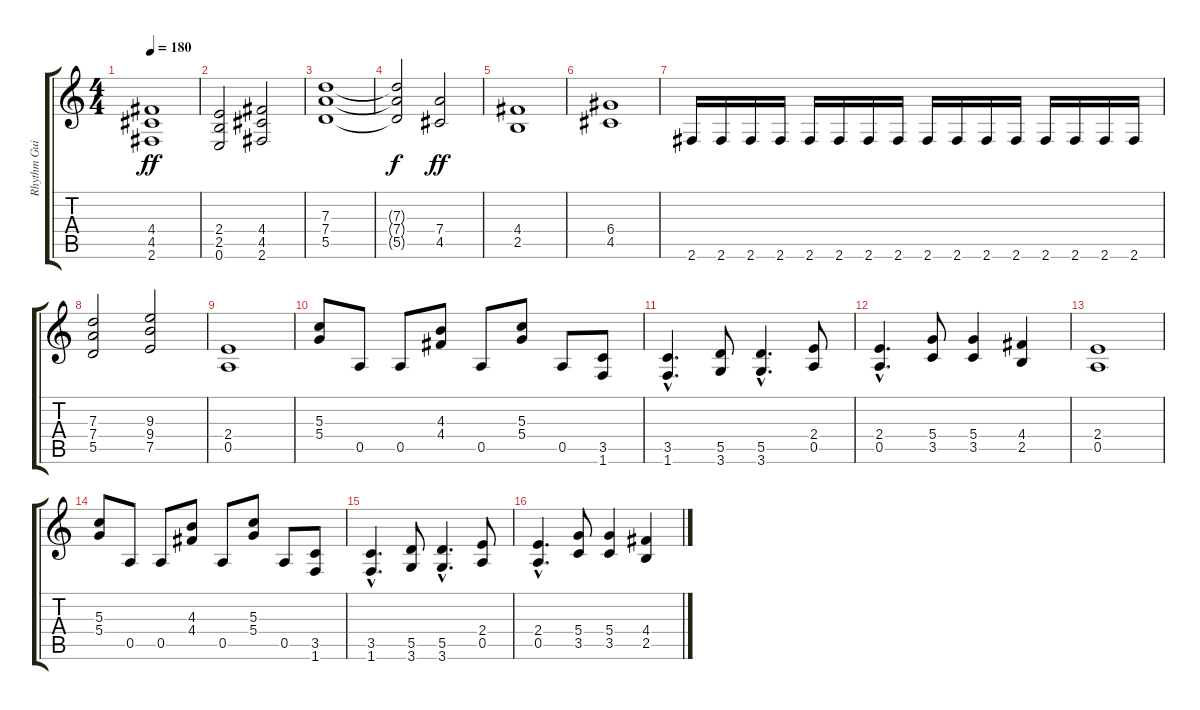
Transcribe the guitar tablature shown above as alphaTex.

\track ("Rhythm Guitar" "Rhythm Gui") {instrument distortionguitar}
\staff {score tabs}
\tuning (E4 B3 G3 D3 A2 E2) {hide}
\ts (4 4)
\tempo 180
\clef g2
\ks c
(4.4 4.5 2.6).1{dy ff} |
(2.4 2.5 0.6).2 (4.4 4.5 2.6).2 |
(7.3 7.4 5.5).1 |
(7.3{t} 7.4{t} 5.5{t}).2{dy f} (7.4 4.5).2{dy ff} |
(4.4 2.5).1 |
(6.4 4.5).1 |
2.6.16 2.6.16 2.6.16 2.6.16 2.6.16 2.6.16 2.6.16 2.6.16 2.6.16 2.6.16 2.6.16 2.6.16 2.6.16 2.6.16 2.6.16 2.6.16 |
(7.3 7.4 5.5).2 (9.3 9.4 7.5).2 |
(2.4 0.5).1 |
(5.3 5.4).8 0.5.8 0.5.8 (4.3 4.4).8 0.5.8 (5.3 5.4).8 0.5.8 (3.5 1.6).8 |
(3.5{hac} 1.6{hac}).4{d} (5.5 3.6).8 (5.5{hac} 3.6{hac}).4{d} (2.4 0.5).8 |
(2.4{hac} 0.5{hac}).4{d} (5.4 3.5).8 (5.4 3.5).4 (4.4 2.5).4 |
(2.4 0.5).1 |
(5.3 5.4).8 0.5.8 0.5.8 (4.3 4.4).8 0.5.8 (5.3 5.4).8 0.5.8 (3.5 1.6).8 |
(3.5{hac} 1.6{hac}).4{d} (5.5 3.6).8 (5.5{hac} 3.6{hac}).4{d} (2.4 0.5).8 |
(2.4{hac} 0.5{hac}).4{d} (5.4 3.5).8 (5.4 3.5).4 (4.4 2.5).4
